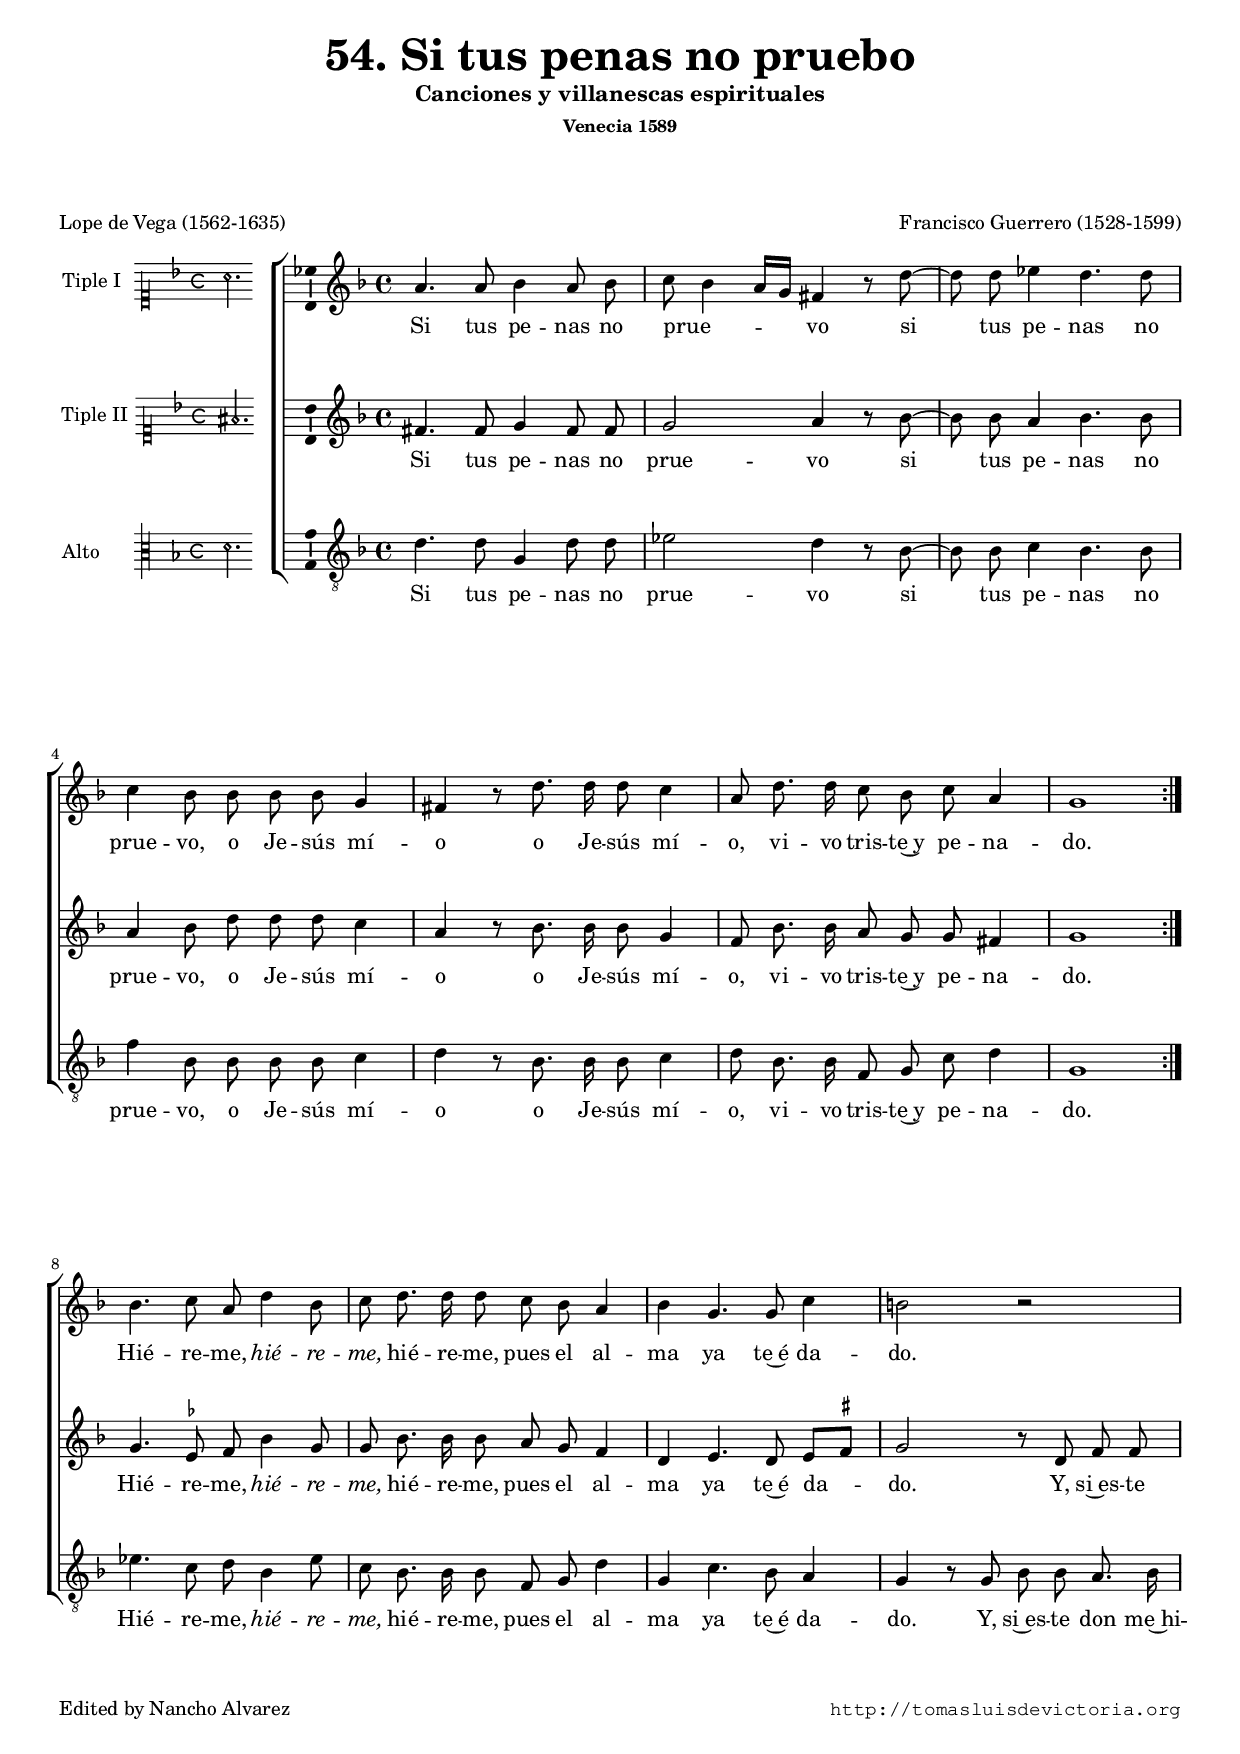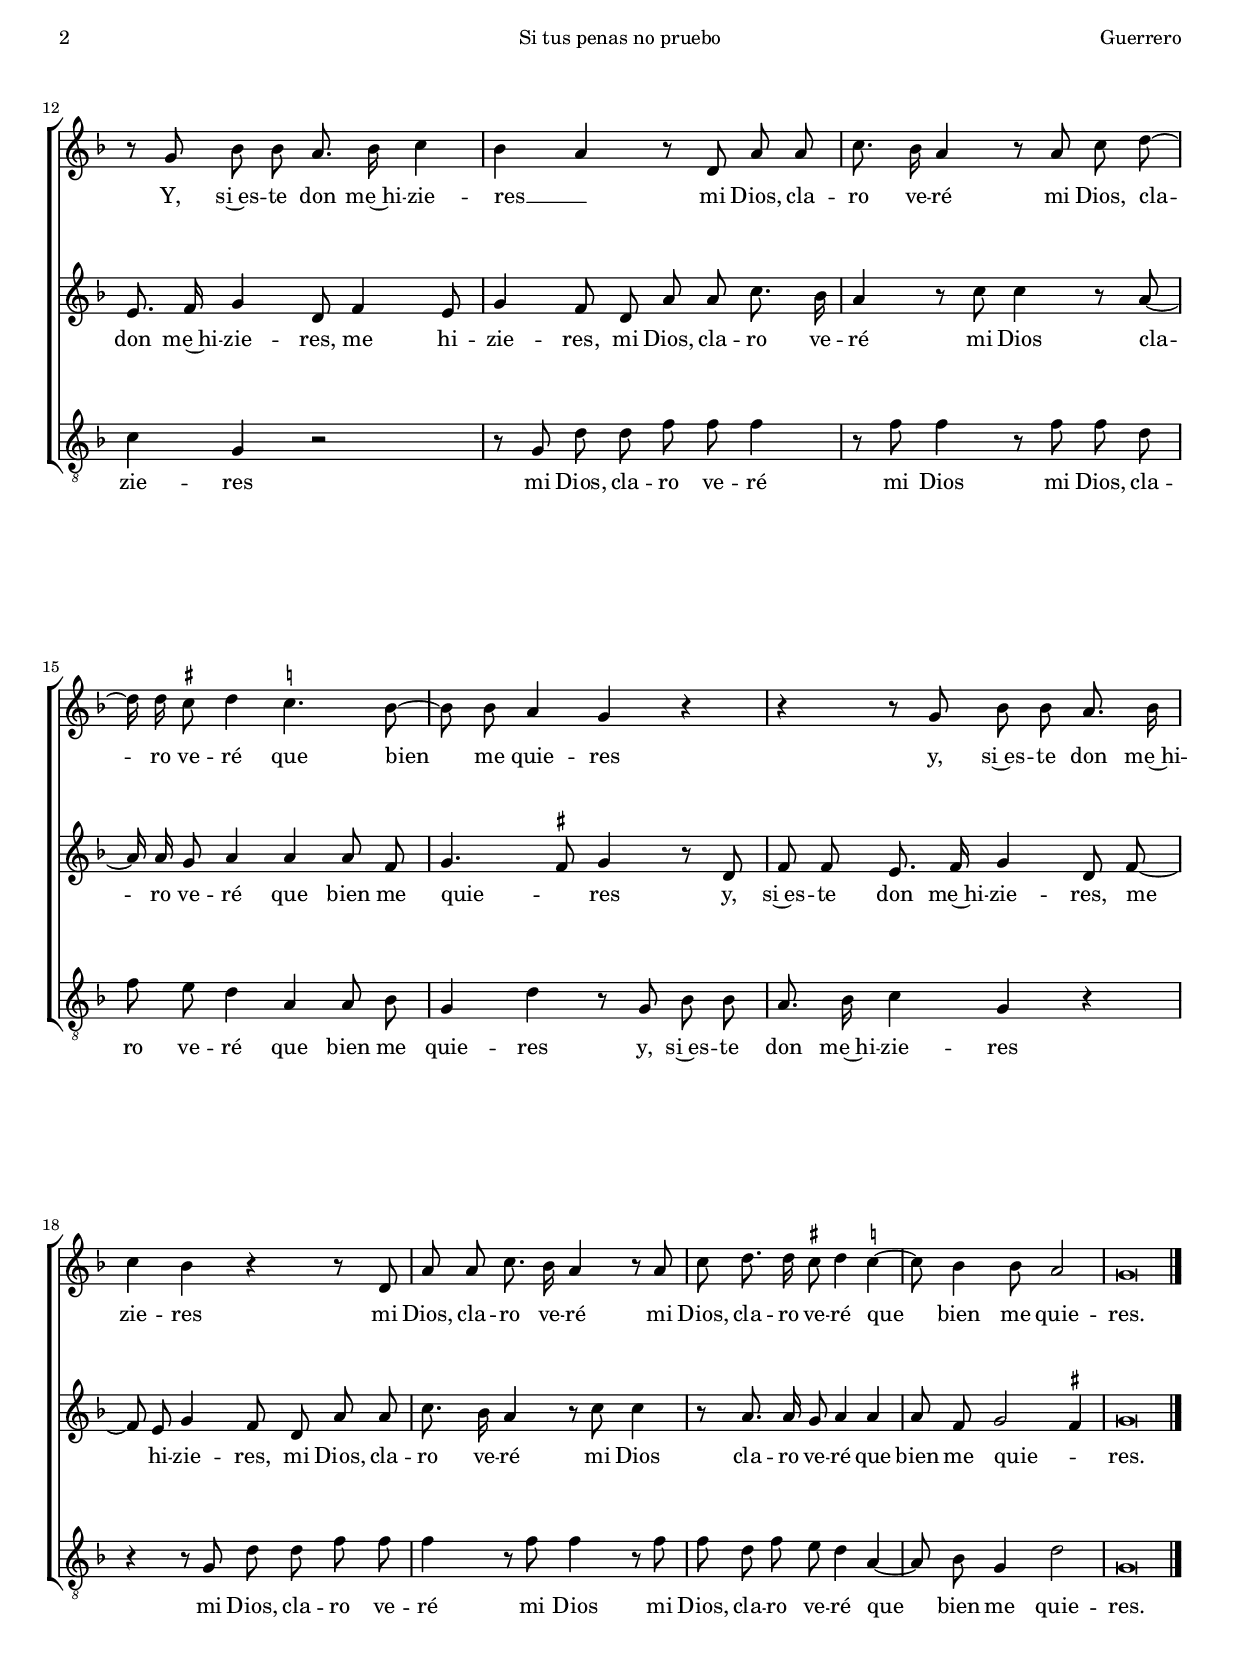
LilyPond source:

\version "2.18.0"

#(set-default-paper-size "a4")
#(set-global-staff-size 17.0)
#(ly:set-option 'point-and-click #f)
%mobile -s16.0 -i3.5

italicas=\override LyricText.font-shape = #'italic
rectas=\override LyricText.font-shape = #'upright
ss=\once \set suggestAccidentals = ##t
incipitwidth = 20
htitle="Si tus penas no pruebo"
hcomposer="Guerrero"

\header {
	title=\markup{\fontsize #3 "54. Si tus penas no pruebo"}
	subtitle=\markup{"Canciones y villanescas espirituales"}
	composer="Francisco Guerrero (1528-1599)"
        pdfauthor=\composer
	poet="Lope de Vega (1562-1635)"
	subsubtitle=\markup{\column{"Venecia 1589" " " " " " " }}
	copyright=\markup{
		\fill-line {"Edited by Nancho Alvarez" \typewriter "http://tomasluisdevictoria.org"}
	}
%	tagline=""
}

global={\key f \major \time 4/4 \skip 1*7 \bar ":|." \break
				\skip 1*15 \bar "|." }


cantus=\relative c''{
	a4. a8 bes4 a8 bes
	c8 bes4 a16[ g] fis4 r8 d'8 ~
	d8 d ees4 d4. d8 
	c4 bes8 bes bes bes g4
	fis4 r8 d'8. d16 d8 c4
	a8 d8. d16 c8 bes c a4
	g1
	bes4. c8 a d4 bes8
	c d8. d16 d8 c bes a4
	bes4 g4. g8 c4
	b2 r
	r8 g bes bes a8. bes16 c4
	bes a r8 d, a' a
	c8. bes16 a4 r8 a c d ~
	d16 d \ss cis8 d4 \ss c!4. bes8 ~
	bes bes a4 g r
	r r8 g bes bes a8. bes16
	c4 bes r r8 d,
	a' a c8. bes16 a4 r8 a
	c8 d8. d16 \ss cis8 d4 \ss c! ~
	c8 bes4 bes8 a2
	g\breve*1/2
}

cantusdos=\relative c'{
	fis4. fis8 g4 fis8 fis
	g2 a4 r8 bes ~
	bes bes a4 bes4. bes8
	a4 bes8 d d d c4 
	a4 r8 bes8. bes16 bes8 g4
	f8 bes8. bes16 a8 g g fis4
	g1
	g4. \ss ees8 f bes4 g8
	g bes8. bes16 bes8 a g f4
	d e4. d8 e[ \ss fis]
	g2 r8 d f f
	e8. f16 g4 d8 f4 e8
	g4 f8 d a' a c8. bes16
	a4 r8 c c4 r8 a ~
	a16 a g8 a4 a a8 f
	g4. \ss fis8 g4 r8 d
	f f e8. f16 g4 d8 f ~
	f e g4 f8 d a' a 
	c8. bes16 a4 r8 c c4
	r8 a8. a16 g8 a4 a 
	a8 f g2 \ss fis4 
	g\breve*1/2
}

altus=\relative c'{
	d4. d8 g,4 d'8 d
	ees2 d4 r8 bes ~
	bes bes c4 bes4. bes8
	f'4 bes,8 bes bes bes c4
	d r8 bes8. bes16 bes8 c4
	d8 bes8. bes16 f8 g c d4
	g,1
	ees'4. c8 d bes4 ees8
	c bes8. bes16 bes8 f g d'4
	g, c4. bes8 a4
	g r8 g bes bes a8. bes16
	c4 g r2
	r8 g d' d f f f4
	r8 f f4 r8 f f d
	f e d4 a a8 bes
	g4 d' r8 g, bes bes
	a8. bes16 c4 g r
	r r8 g d' d f f
	f4 r8 f f4 r8 f
	f d f e d4 a ~
	a8 bes g4 d'2
	g,\breve*1/2
}

textocantus=\lyricmode{
Si tus pe -- nas no prue -- _ _ _ vo
si _ tus pe -- nas no prue -- vo,
o Je -- sús mí -- o
o Je -- sús mí -- o,
vi -- vo tris -- te~y pe -- na -- do.
Hié -- re -- me,
\italicas
hié -- re -- me,
\rectas
hié -- re -- me,
pues el al -- ma ya te~é da -- do.
Y, si~es -- te don me~hi -- zie -- res __ _ 
mi Dios, cla -- ro ve -- ré
mi Dios, cla -- _ ro ve -- ré 
que bien _ me quie -- res
y, si~es -- te don me~hi -- zie -- res
mi Dios, cla -- ro ve -- ré
mi Dios, cla -- ro ve -- ré 
que _ bien me quie -- res.
}

textocantusdos=\lyricmode{
Si tus pe -- nas no prue -- vo
si _ tus pe -- nas no prue -- vo,
o Je -- sús mí -- o
o Je -- sús mí -- o,
vi -- vo tris -- te~y pe -- na -- do.
Hié -- re -- me,
\italicas
hié -- re -- me,
\rectas
hié -- re -- me,
pues el al -- ma ya te~é da -- _ do.
Y, si~es -- te don me~hi -- zie -- res,
me hi -- zie -- res,
mi Dios, cla -- ro ve -- ré
mi Dios
cla -- _ ro ve -- ré que bien me quie -- _ res
y, si~es -- te don me~hi -- zie -- res,
me _ hi -- zie -- res,
mi Dios, cla -- ro ve -- ré
mi Dios
cla -- ro ve -- ré que bien me quie -- _ res.
}

textoaltus=\lyricmode{
Si tus pe -- nas no prue -- vo
si _ tus pe -- nas no prue -- vo,
o Je -- sús mí -- o
o Je -- sús mí -- o,
vi -- vo tris -- te~y pe -- na -- do.
Hié -- re -- me,
\italicas
hié -- re -- me,
\rectas
hié -- re -- me,
pues el al -- ma ya te~é da -- do.
Y, si~es -- te don me~hi -- zie -- res
mi Dios, cla -- ro ve -- ré
mi Dios
mi Dios, cla -- ro ve -- ré que bien me quie -- res
y, si~es -- te don me~hi -- zie -- res
mi Dios, cla -- ro ve -- ré
mi Dios
mi Dios, cla -- ro ve -- ré que _ bien me quie -- res.
}

incipitcantus=\markup{
	\score{
		{ 
		\set Staff.instrumentName="Tiple I  "
		\override NoteHead.style = #'neomensural
		\override Rest.style = #'neomensural
		\override Staff.TimeSignature.style = #'neomensural
		\cadenzaOn 
		\clef "petrucci-c1"
		\key f \major
		\time 4/4
		a'2.
		} 
	\layout {
		\context {\Voice
			\remove Ligature_bracket_engraver
			\consists Mensural_ligature_engraver
		}
		line-width=\incipitwidth
		indent = 0
	}
	}
}


incipitcantusdos=\markup{
	\score{
		{ 
		\set Staff.instrumentName="Tiple II "
		\override NoteHead.style = #'neomensural
		\override Rest.style = #'neomensural
		\override Staff.TimeSignature.style = #'neomensural
		\cadenzaOn 
		\clef "petrucci-c1"
		\key f \major
		\time 4/4
		fis'2.
		} 
	\layout {
		\context {\Voice
			\remove Ligature_bracket_engraver
			\consists Mensural_ligature_engraver
		}
		line-width=\incipitwidth
		indent = 0
	}
	}
}


incipitaltus=\markup{
	\score{
		{ 
		\set Staff.instrumentName="Alto      "
		\override NoteHead.style = #'neomensural 
		\override Rest.style = #'neomensural
		\override Staff.TimeSignature.style = #'neomensural
		\cadenzaOn 
		\clef "petrucci-c3"
		\key f \major
		\time 4/4
		d'2.
		} 
	\layout {
		\context {\Voice
			\remove Ligature_bracket_engraver
			\consists Mensural_ligature_engraver
		}
		line-width=\incipitwidth
		indent = 0
	}
	}
}




\score {
\new ChoirStaff<<

	\new Staff <<\global
	\new Voice="v1" {
		\set Staff.instrumentName=\incipitcantus
		\clef "treble"
		\cantus }
	\new Lyrics \lyricsto "v1" {\textocantus }
	>>

	\new Staff <<\global
	\new Voice="v5" {
		\set Staff.instrumentName=\incipitcantusdos
		\clef "treble"
		\cantusdos }
	\new Lyrics \lyricsto "v5" {\textocantusdos }
	>>

	
	
	\new Staff << \global
	\new Voice="v2" {
		\set Staff.instrumentName=\incipitaltus
		\clef "G_8" 
		\altus}
	\new Lyrics \lyricsto "v2" {\textoaltus }
	>>
	
>>

\layout{ 
	\context {\Lyrics 
		\override VerticalAxisGroup.staff-affinity = #UP
		\override VerticalAxisGroup.nonstaff-relatedstaff-spacing =
			#'((basic-distance . 0) (minimum-distance . 0) (padding . 1))
		\override LyricText.font-size = #1.2
		\override LyricHyphen.minimum-distance = #0.5
	}
	\context {\Score 
		tempoHideNote = ##t
		\override BarNumber.padding = #2 
	}
	\context {\Voice 
		melismaBusyProperties = #'()
		autoBeaming = ##f
	}
	\context {\Staff 
                %\RemoveEmptyStaves
                %\override VerticalAxisGroup.remove-first = ##t
		\override VerticalAxisGroup.staff-staff-spacing =
			#'((basic-distance . 11) (minimum-distance . 0) (padding . 1))
		\consists Ambitus_engraver 
		\override LigatureBracket.padding = #1
	}
}

%\midi { \mtempo }

}


\paper{
	evenHeaderMarkup=\markup  \fill-line { \fromproperty #'page:page-number-string \htitle \hcomposer }
	oddHeaderMarkup= \markup  \fill-line { \on-the-fly #not-first-page \hcomposer \on-the-fly #not-first-page \htitle \on-the-fly #not-first-page \fromproperty #'page:page-number-string }
	%system-count=5
	%page-count = 1
	ragged-last-bottom = ##f
	indent=3.8\cm
	system-system-spacing =
	#'((basic-distance . 20) (minimum-distance . 0) (padding . 5))
	top-system-spacing = % header
	#'((basic-distance . 9) (minimum-distance . 0) (padding . 0))
	last-bottom-spacing = % footer
	#'((basic-distance . 12) (minimum-distance . 0) (padding . 0))
	markup-system-spacing.padding = #2
}
